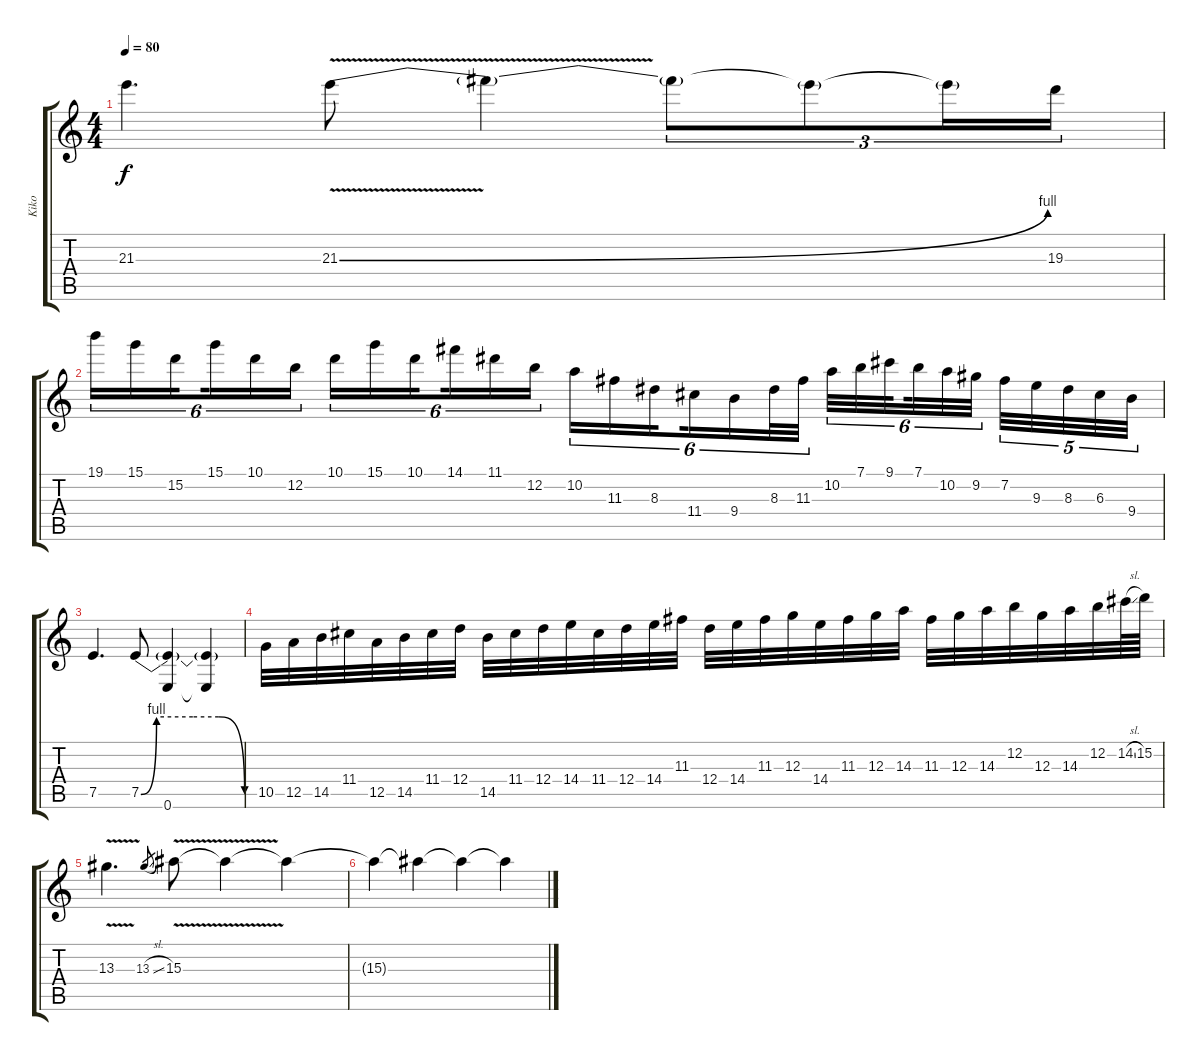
\track ("Kiko" "Kiko") {instrument distortionguitar}
\staff {score tabs}
\tuning (E4 B3 G3 D3 A2 E2) {hide}
\ts (4 4)
\tempo 80
\clef g2
\ks c
21.3.4{d dy f} 21.3{be (bend 0 0 60 4) v}.8 21.3{t}.4 21.3{t}.8{tu (3 2)} 21.3{t}.8{tu (3 2)} 21.3{t}.16{tu (3 2)} 19.3.16{tu (3 2)} |
19.1.16{tu (6 4)} 15.1.16{tu (6 4)} 15.2.16{tu (6 4) beam splitsecondary} 15.1.16{tu (6 4)} 10.1.16{tu (6 4)} 12.2.16{tu (6 4)} 10.1.16{tu (6 4)} 15.1.16{tu (6 4)} 10.1.16{tu (6 4) beam splitsecondary} 14.1.16{tu (6 4)} 11.1.16{tu (6 4)} 12.2.16{tu (6 4)} 10.2.16{tu (6 4)} 11.3.16{tu (6 4)} 8.3.16{tu (6 4) beam splitsecondary} 11.4.16{tu (6 4)} 9.4.16{tu (6 4)} 8.3.32{tu (6 4)} 11.3.32{tu (6 4)} 10.2.32{tu (6 4)} 7.1.32{tu (6 4)} 9.1.32{tu (6 4) beam splitsecondary} 7.1.32{tu (6 4)} 10.2.32{tu (6 4)} 9.2.32{tu (6 4) beam splitsecondary} 7.2.32{tu (5 4)} 9.3.32{tu (5 4)} 8.3.32{tu (5 4)} 6.3.32{tu (5 4)} 9.4.32{tu (5 4)} |
7.5.4{d} 7.5{be (custom 0 0 9 4 30 4 45 4 60 0)}.8 (7.5{t} 0.6).4 (7.5{t} 0.6{t}).4 |
10.5.32 12.5.32 14.5.32 11.4.32 12.5.32 14.5.32 11.4.32 12.4.32 14.5.32 11.4.32 12.4.32 14.4.32 11.4.32 12.4.32 14.4.32 11.3.32 12.4.32 14.4.32 11.3.32 12.3.32 14.4.32 11.3.32 12.3.32 14.3.32 11.3.32 12.3.32 14.3.32 12.2.32 12.3.32 14.3.32 12.2.32 14.2{sl}.64 15.2.64 |
13.3{v}.4{d} 13.3{sl}.8{gr} 15.3{v}.8 15.3{t}.4 15.3{t}.4{volume 9} |
15.3{t}.4{volume 8} 15.3{t}.4{volume 6} 15.3{t}.4{volume 4} 15.3{t}.4{volume 2}
